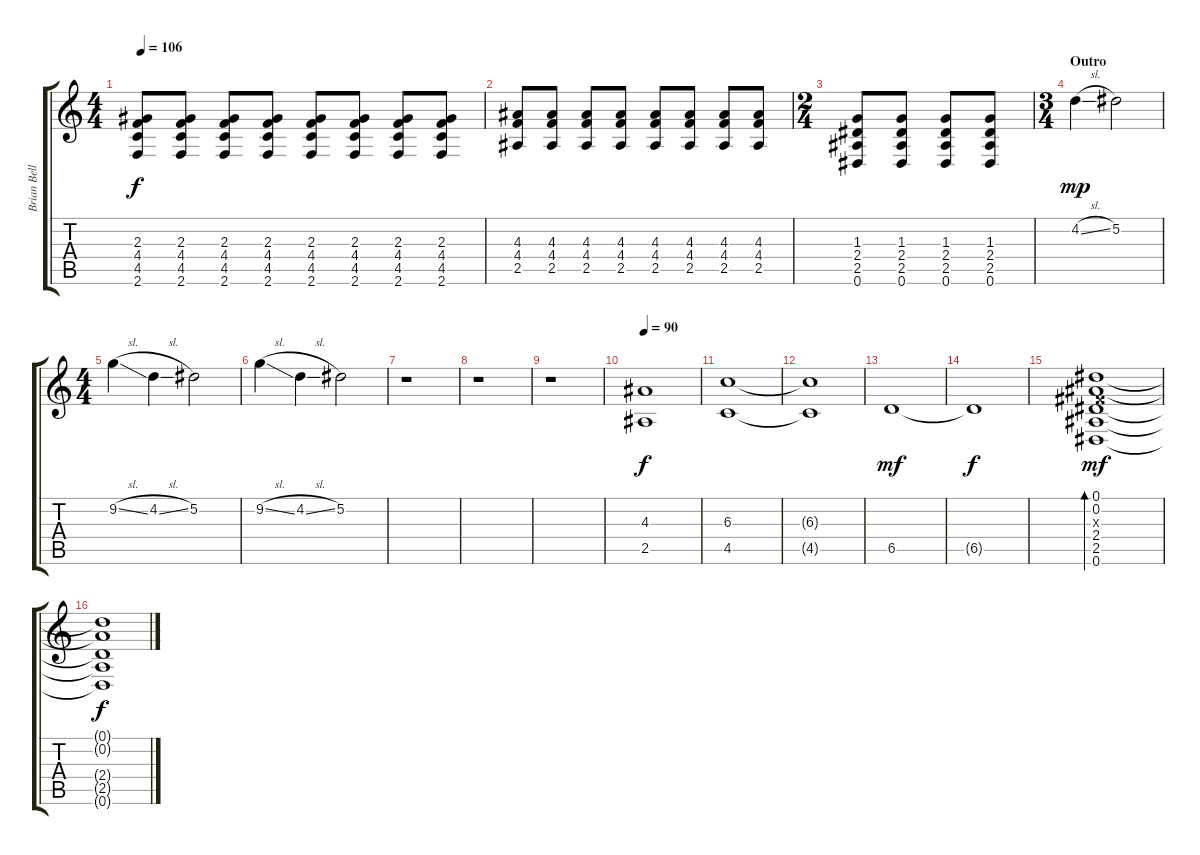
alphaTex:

\track ("Brian Bell" "Brian Bell") {instrument distortionguitar}
\staff {score tabs}
\tuning (Eb4 Bb3 Gb3 Db3 Ab2 Eb2) {hide}
\ts (4 4)
\tempo 106
\clef g2
\ks c
(2.3 4.4 4.5 2.6).8{dy f} (2.3 4.4 4.5 2.6).8 (2.3 4.4 4.5 2.6).8 (2.3 4.4 4.5 2.6).8 (2.3 4.4 4.5 2.6).8 (2.3 4.4 4.5 2.6).8 (2.3 4.4 4.5 2.6).8 (2.3 4.4 4.5 2.6).8 |
(4.3 4.4 2.5).8 (4.3 4.4 2.5).8 (4.3 4.4 2.5).8 (4.3 4.4 2.5).8 (4.3 4.4 2.5).8 (4.3 4.4 2.5).8 (4.3 4.4 2.5).8 (4.3 4.4 2.5).8 |
\ts (2 4)
(1.3 2.4 2.5 0.6).8 (1.3 2.4 2.5 0.6).8 (1.3 2.4 2.5 0.6).8 (1.3 2.4 2.5 0.6).8 |
\ts (3 4)
\section ("" "Outro")
4.2{sl}.4{dy mp} 5.2.2 |
\ts (4 4)
9.2{sl}.4 4.2{sl}.4 5.2.2 |
9.2{sl}.4 4.2{sl}.4 5.2.2 |
r.1 |
r.1 |
r.1 |
\tempo 90
(4.3 2.5).1{dy f instrument overdrivenguitar} |
(6.3 4.5).1 |
(6.3{t} 4.5{t}).1 |
6.5.1{dy mf} |
6.5{t}.1{dy f} |
(0.1 0.2 0.3{x} 2.4 2.5 0.6).1{bd 240 dy mf volume 6} |
(0.1{t} 0.2{t} 2.4{t} 2.5{t} 0.6{t}).1{dy f volume 0}
